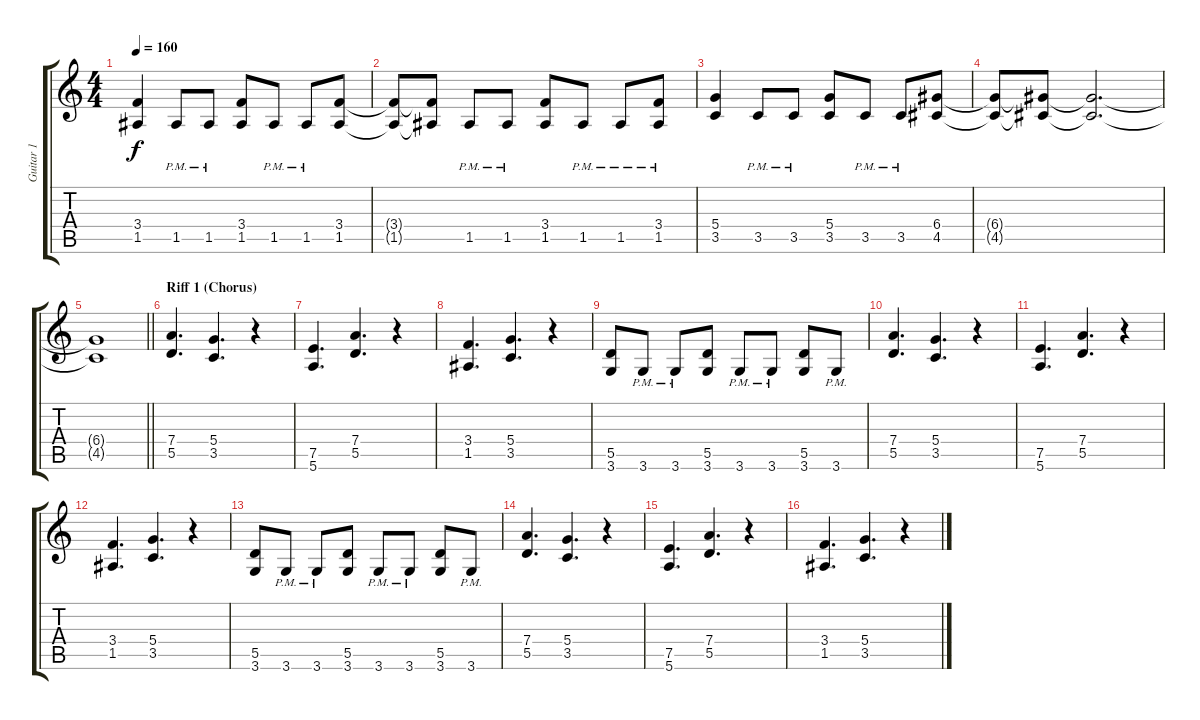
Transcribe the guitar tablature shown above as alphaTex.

\track ("Guitar 1" "Guitar 1") {instrument distortionguitar}
\staff {score tabs}
\tuning (E4 B3 G3 D3 A2 E2) {hide}
\ts (4 4)
\tempo 160
\clef g2
\ks c
(3.4 1.5).4{dy f} 1.5{pm}.8 1.5{pm}.8 (3.4 1.5).8 1.5{pm}.8 1.5{pm}.8 (3.4 1.5).8 |
(3.4{t} 1.5{t}).8 (3.4{t} 1.5{t}).8 1.5{pm}.8 1.5{pm}.8 (3.4 1.5).8 1.5{pm}.8 1.5{pm}.8 (3.4{pm} 1.5{pm}).8 |
(5.4 3.5).4 3.5{pm}.8 3.5{pm}.8 (5.4 3.5).8 3.5{pm}.8 3.5{pm}.8 (6.4 4.5).8 |
(6.4{t} 4.5{t}).8 (6.4{t} 4.5{t}).8 (6.4{t} 4.5{t}).2{d} |
\barLineRight lightlight
(6.4{t} 4.5{t}).1 |
\section ("" "Riff 1 (Chorus)")
(7.4 5.5).4{d} (5.4 3.5).4{d} r.4 |
(7.5 5.6).4{d} (7.4 5.5).4{d} r.4 |
(3.4 1.5).4{d} (5.4 3.5).4{d} r.4 |
(5.5 3.6).8 3.6{pm}.8 3.6{pm}.8 (5.5 3.6).8 3.6{pm}.8 3.6{pm}.8 (5.5 3.6).8 3.6{pm}.8 |
(7.4 5.5).4{d} (5.4 3.5).4{d} r.4 |
(7.5 5.6).4{d} (7.4 5.5).4{d} r.4 |
(3.4 1.5).4{d} (5.4 3.5).4{d} r.4 |
(5.5 3.6).8 3.6{pm}.8 3.6{pm}.8 (5.5 3.6).8 3.6{pm}.8 3.6{pm}.8 (5.5 3.6).8 3.6{pm}.8 |
(7.4 5.5).4{d} (5.4 3.5).4{d} r.4 |
(7.5 5.6).4{d} (7.4 5.5).4{d} r.4 |
(3.4 1.5).4{d} (5.4 3.5).4{d} r.4
